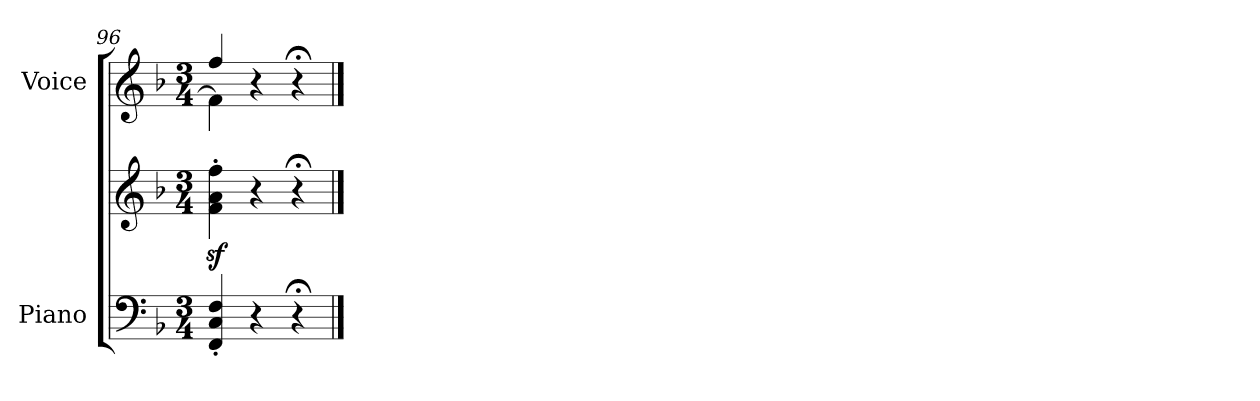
**kern	**kern	**kern
*part2	*part2	*part1
*staff3	*staff2	*staff1
*I"Piano	*	*I"Voice
*I'Pno	*	*
*clefF4	*clefG2	*clefG2
*k[b-]	*k[b-]	*k[b-]
*M3/4	*M3/4	*M3/4
=96	=96	=96
*	*	*^
4FF/' 4C/' 4F/'	4f\z<' 4a\z<' 4ff\z<'	4ff/	4f\]
4r	4r	4r	4ryy
4r;<	4r;<	4r;<	4ryy
*	*	*v	*v
==	==	==
*-	*-	*-
